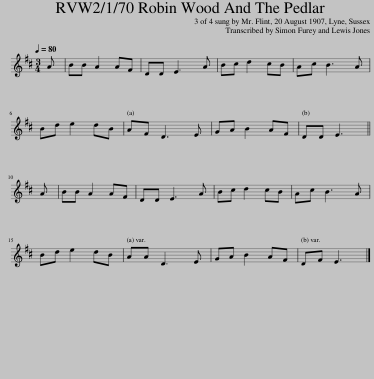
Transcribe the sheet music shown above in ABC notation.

X:1
L:1/8
Q:1/4=80
M:3/4
I:linebreak $
K:D
V:1 treble
V:1
 A | BB A2 AF | DD E3 A | Bc d2 cB | Ac B3 A |$ %5
 Bd e2 dB | AF D3 E | GA B2 AF | DD E3 ||$ A | %10
 BB A2 AF | DD E3 A | Bc d2 cB | Ac B3 A |$ Bd e2 dB | %15
 AA D3 E | GA B2 AF | DF E3 |] %18
